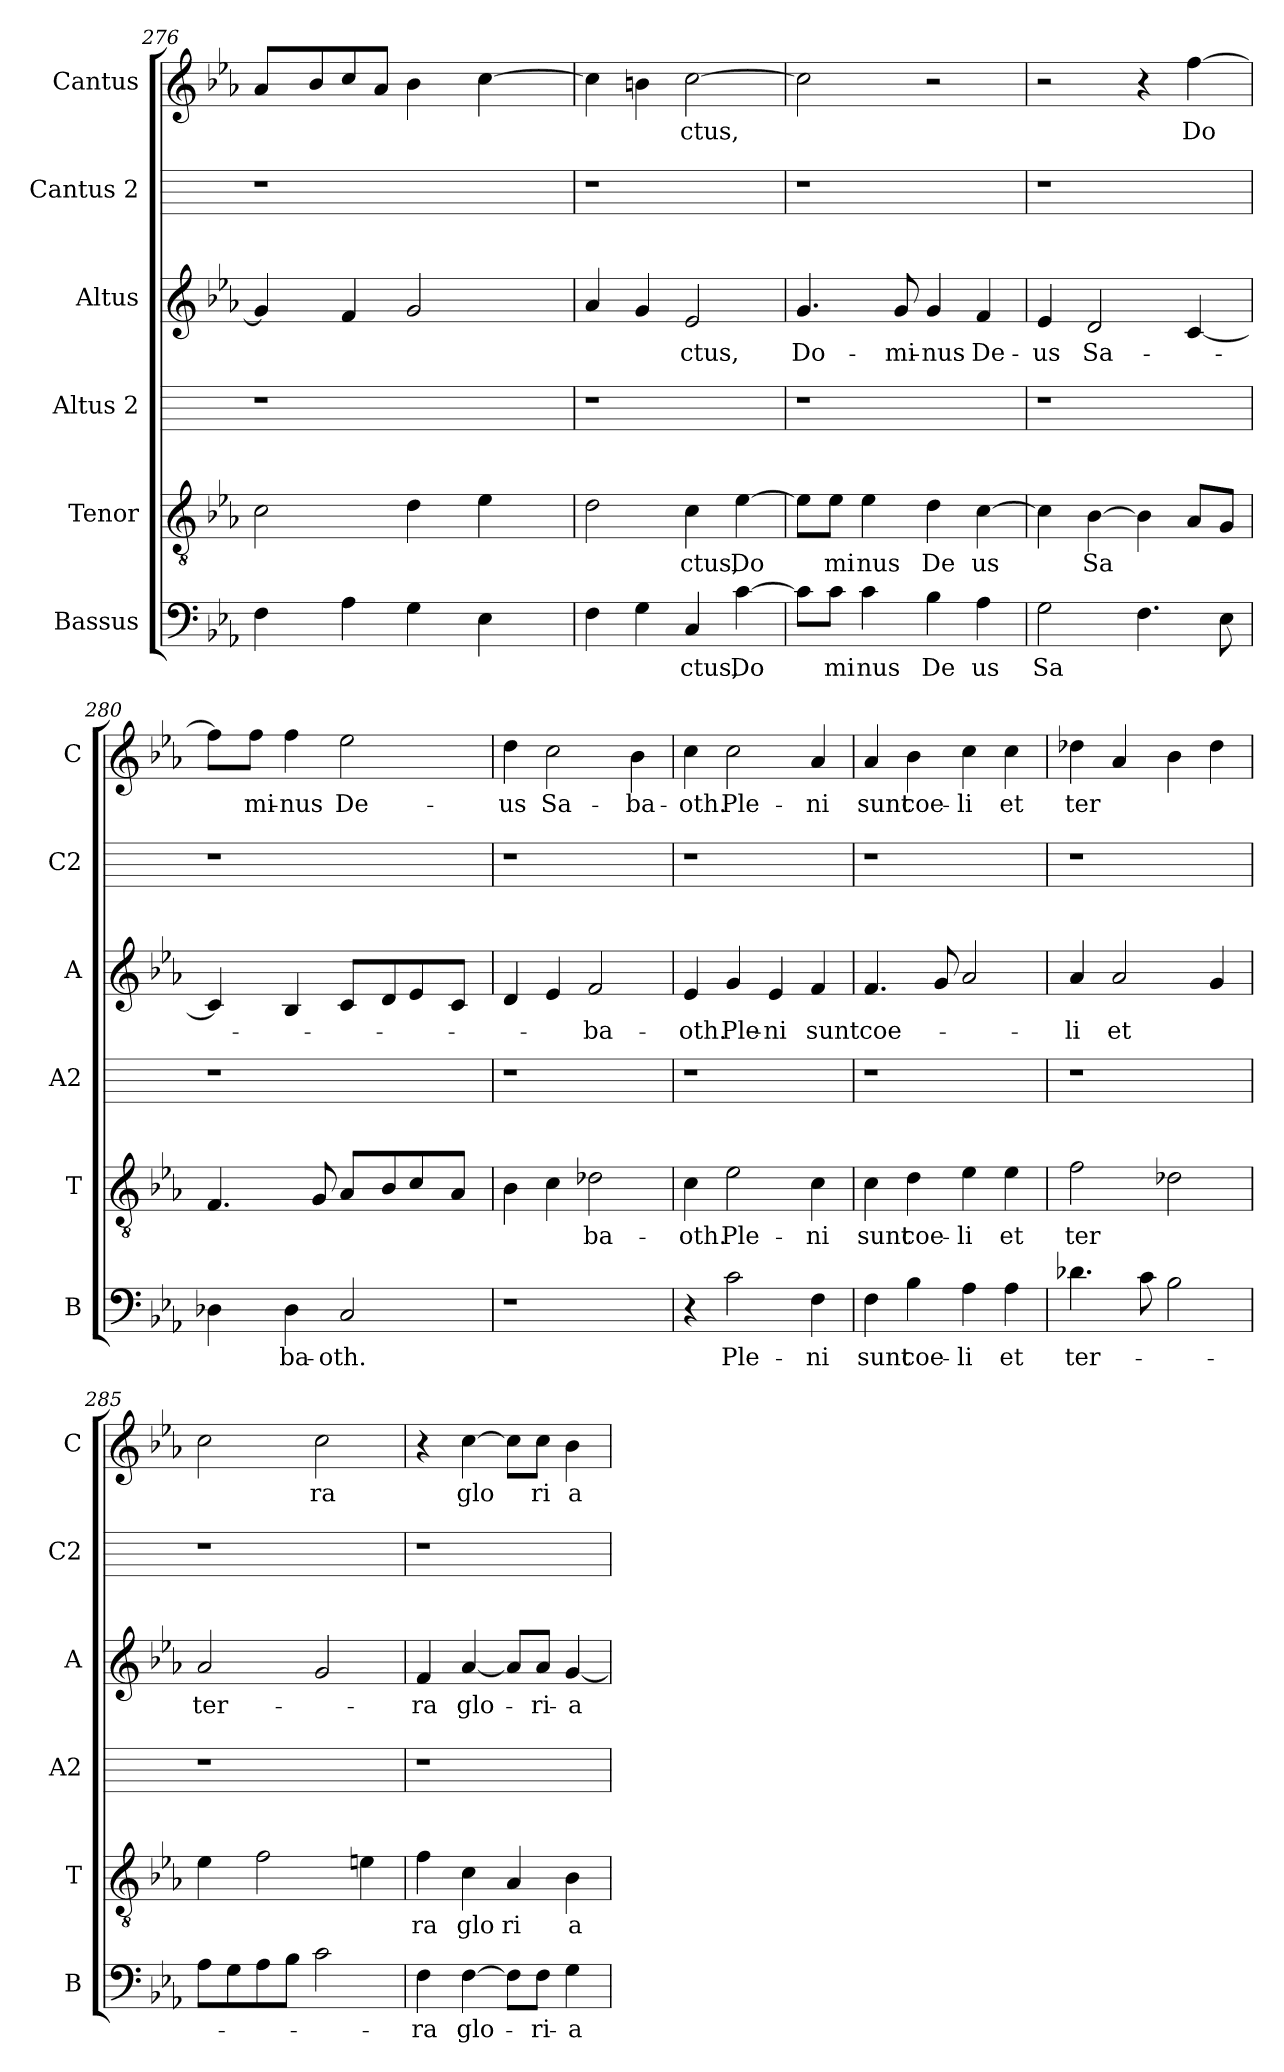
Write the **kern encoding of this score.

**kern	**text	**kern	**text	**kern	**kern	**text	**kern	**kern	**text
*part6	*part6	*part5	*part5	*part4	*part3	*part3	*part2	*part1	*part1
*staff6	*staff6	*staff5	*staff5	*staff4	*staff3	*staff3	*staff2	*staff1	*staff1
*I"Bassus	*	*I"Tenor	*	*I"Altus 2	*I"Altus	*	*I"Cantus 2	*I"Cantus	*
*I'B	*	*I'T	*	*I'A2	*I'A	*	*I'C2	*I'C	*
!!LO:LB:g=z
*clefF4	*	*clefGv2	*	*	*clefG2	*	*	*clefG2	*
*k[b-e-a-]	*	*k[b-e-a-]	*	*	*k[b-e-a-]	*	*	*k[b-e-a-]	*
*E-:	*	*E-:	*	*	*E-:	*	*	*E-:	*
=276	=276	=276	=276	=276	=276	=276	=276	=276	=276
*^	*	*^	*	*	*^	*	*	*^	*
4F\	32.ryy	.	2c\	32.ryy	.	1r	4g/]	32.ryy	.	1r	8a-/L	16ryy	.
.	2ryy	.	.	2ryy	.	.	.	2ryy	.	.	.	.	.
.	.	.	.	.	.	.	.	.	.	.	.	64ryy	.
.	.	.	.	.	.	.	.	.	.	.	.	2ryy	.
.	.	.	.	.	.	.	.	.	.	.	8b-/	.	.
4A-\	.	.	.	.	.	.	4f/	.	.	.	8cc/	.	.
.	.	.	.	.	.	.	.	.	.	.	8a-/J	.	.
4G\	.	.	4d\	.	.	.	2g/	.	.	.	4b-\	.	.
.	4ryy	.	.	4ryy	.	.	.	4ryy	.	.	.	.	.
.	.	.	.	.	.	.	.	.	.	.	.	4ryy	.
4E-\	.	.	4e-\	.	.	.	.	.	.	.	[>4cc\	.	.
.	8ryy	.	.	8ryy	.	.	.	8ryy	.	.	.	.	.
.	.	.	.	.	.	.	.	.	.	.	.	8ryy	.
.	16ryy	.	.	16ryy	.	.	.	16ryy	.	.	.	.	.
.	.	.	.	.	.	.	.	.	.	.	.	32.ryy	.
.	64ryy	.	.	64ryy	.	.	.	64ryy	.	.	.	.	.
*v	*v	*	*	*	*	*	*v	*v	*	*	*v	*v	*
*	*	*v	*v	*	*	*	*	*	*	*
=277	=277	=277	=277	=277	=277	=277	=277	=277	=277
4F\	.	2d\	.	1r	4a-/	.	1r	4cc\]	.
4G\	.	.	.	.	4g/	.	.	4bn\	.
!	!LO:LY:b:cj	!	!LO:LY:b:cj	!	!	!LO:LY:b:cj	!	!	!LO:LY:b
4C/	-ctus,	4c\	-ctus,	.	2e-/	ctus,	.	[>2cc\	-ctus,
!	!LO:LY:b	!	!LO:LY:b	!	!	!	!	!	!
[>4c\	Do	[>4e-\	Do	.	.	.	.	.	.
=278	=278	=278	=278	=278	=278	=278	=278	=278	=278
!	!	!	!	!	!	!LO:LY:b:cj	!	!	!
8c\L]	.	8e-\L]	.	1r	4.g/	Do-	1r	2cc\]	.
!	!LO:LY:b:cj	!	!LO:LY:b:cj	!	!	!	!	!	!
8c\J	mi	8e-\J	mi	.	.	.	.	.	.
!	!LO:LY:b:cj	!	!LO:LY:b:cj	!	!	!	!	!	!
4c\	nus	4e-\	nus	.	.	.	.	.	.
!	!	!	!	!	!	!LO:LY:b:cj	!	!	!
.	.	.	.	.	8g/	-mi-	.	.	.
!	!LO:LY:b:cj	!	!LO:LY:b:cj	!	!	!LO:LY:b:cj	!	!	!
4B-\	De	4d\	De	.	4g/	-nus	.	2r	.
!	!LO:LY:b:cj	!	!LO:LY:b:cj	!	!	!LO:LY:b:cj	!	!	!
4A-\	us	[>4c\	us	.	4f/	De-	.	.	.
=279	=279	=279	=279	=279	=279	=279	=279	=279	=279
!	!LO:LY:b:cj	!	!	!	!	!LO:LY:b:cj	!	!	!
2G\	Sa	4c\]	.	1r	4e-/	-us	1r	2r	.
!	!	!	!LO:LY:b:cj	!	!	!LO:LY:b:cj	!	!	!
.	.	[>4B-\	Sa	.	2d/	Sa-	.	.	.
4.F\	.	4B-\]	.	.	.	.	.	4r	.
!	!	!	!	!	!	!	!	!	!LO:LY:b
.	.	8A-/L	.	.	[>4c/	.	.	[>4ff\	Do
8E-\	.	8G/J	.	.	.	.	.	.	.
!!LO:PB:g=z
=280	=280	=280	=280	=280	=280	=280	=280	=280	=280
*^	*	*^	*	*	*^	*	*	*	*
4D-X\	32.ryy	.	4.F/	16..ryy	.	1r	4c/]	16..ryy	.	1r	8ff\L]	.
.	2ryy	.	.	.	.	.	.	.	.	.	.	.
.	.	.	.	2ryy	.	.	.	2ryy	.	.	.	.
!	!	!	!	!	!	!	!	!	!	!	!	!LO:LY:b:cj
.	.	.	.	.	.	.	.	.	.	.	8ff\J	mi-
!	!	!LO:LY:b:cj	!	!	!	!	!	!	!	!	!	!LO:LY:b:cj
4D-\	.	ba-	.	.	.	.	4B-/	.	.	.	4ff\	-nus
.	.	.	8G/	.	.	.	.	.	.	.	.	.
!	!	!LO:LY:b:cj	!	!	!	!	!	!	!	!	!	!LO:LY:b:cj
2C/	.	-oth.	8A-/L	.	.	.	8c/L	.	.	.	2ee-\	De-
.	4ryy	.	.	.	.	.	.	.	.	.	.	.
.	.	.	.	4ryy	.	.	.	4ryy	.	.	.	.
.	.	.	8B-/	.	.	.	8d/	.	.	.	.	.
.	.	.	8c/	.	.	.	8e-/	.	.	.	.	.
.	8ryy	.	.	.	.	.	.	.	.	.	.	.
.	.	.	.	8ryy	.	.	.	8ryy	.	.	.	.
.	.	.	8A-/J	.	.	.	8c/J	.	.	.	.	.
.	16ryy	.	.	.	.	.	.	.	.	.	.	.
.	64ryy	.	.	64ryy	.	.	.	64ryy	.	.	.	.
=281	=281	=281	=281	=281	=281	=281	=281	=281	=281	=281	=281	=281
!	!	!	!	!	!	!	!	!	!	!	!	!LO:LY:b:cj
*v	*v	*	*	*	*	*	*v	*v	*	*	*	*
*	*	*v	*v	*	*	*	*	*	*	*
1r	.	4B-\	.	1r	4d/	.	1r	4dd\	-us
!	!	!	!	!	!	!	!	!	!LO:LY:b:cj
.	.	4c\	.	.	4e-/	.	.	2cc\	Sa-
!	!	!	!LO:LY:b:cj	!	!	!LO:LY:b:cj	!	!	!
.	.	2d-X\	ba-	.	2f/	-ba-	.	.	.
!	!	!	!	!	!	!	!	!	!LO:LY:b:cj
.	.	.	.	.	.	.	.	4b-\	-ba-
=282	=282	=282	=282	=282	=282	=282	=282	=282	=282
!	!	!	!LO:LY:b:cj	!	!	!LO:LY:b:cj	!	!	!LO:LY:b:cj
4r	.	4c\	-oth.	1r	4e-/	-oth.	1r	4cc\	-oth.
!	!LO:LY:b:cj	!	!LO:LY:b:cj	!	!	!LO:LY:b:cj	!	!	!LO:LY:b:cj
2c\	Ple-	2e-\	Ple-	.	4g/	Ple-	.	2cc\	Ple-
!	!	!	!	!	!	!LO:LY:b:cj	!	!	!
.	.	.	.	.	4e-/	-ni	.	.	.
!	!LO:LY:b:cj	!	!LO:LY:b:cj	!	!	!LO:LY:b:cj	!	!	!LO:LY:b:cj
4F\	-ni	4c\	-ni	.	4f/	sunt	.	4a-/	-ni
=283	=283	=283	=283	=283	=283	=283	=283	=283	=283
!	!LO:LY:b:cj	!	!LO:LY:b:cj	!	!	!LO:LY:b	!	!	!LO:LY:b:cj
4F\	sunt	4c\	sunt	1r	4.f/	coe-	1r	4a-/	sunt
!	!LO:LY:b:cj	!	!LO:LY:b:cj	!	!	!	!	!	!LO:LY:b:cj
4B-\	coe-	4d\	coe-	.	.	.	.	4b-\	coe-
.	.	.	.	.	8g/	.	.	.	.
!	!LO:LY:b:cj	!	!LO:LY:b:cj	!	!	!	!	!	!LO:LY:b:cj
4A-\	-li	4e-\	-li	.	2a-/	.	.	4cc\	-li
!	!LO:LY:b:cj	!	!LO:LY:b:cj	!	!	!	!	!	!LO:LY:b:cj
4A-\	et	4e-\	et	.	.	.	.	4cc\	et
!!LO:LB:g=z
=284	=284	=284	=284	=284	=284	=284	=284	=284	=284
!	!LO:LY:b	!	!LO:LY:b	!	!	!LO:LY:b:cj	!	!	!LO:LY:b
4.d-X\	ter-	2f\	ter	1r	4a-/	-li	1r	4dd-X\	ter
!	!	!	!	!	!	!LO:LY:b:cj	!	!	!
.	.	.	.	.	2a-/	et	.	4a-/	.
8c\	.	.	.	.	.	.	.	.	.
2B-\	.	2d-X\	.	.	.	.	.	4b-\	.
.	.	.	.	.	4g/	.	.	4dd-\	.
=285	=285	=285	=285	=285	=285	=285	=285	=285	=285
!	!	!	!	!	!	!LO:LY:b	!	!	!
8A-\L	.	4e-\	.	1r	2a-/	ter-	1r	2cc\	.
8G\	.	.	.	.	.	.	.	.	.
8A-\	.	2f\	.	.	.	.	.	.	.
8B-\J	.	.	.	.	.	.	.	.	.
!	!	!	!	!	!	!	!	!	!LO:LY:b:cj
2c\	.	.	.	.	2g/	.	.	2cc\	ra
.	.	4en\	.	.	.	.	.	.	.
=286	=286	=286	=286	=286	=286	=286	=286	=286	=286
!	!LO:LY:b:cj	!	!LO:LY:b:cj	!	!	!LO:LY:b:cj	!	!	!
4F\	-ra	4f\	ra	1r	4f/	-ra	1r	4r	.
!	!LO:LY:b	!	!LO:LY:b:cj	!	!	!LO:LY:b	!	!	!LO:LY:b
[>4F\	glo-	4c\	glo	.	[<4a-/	glo-	.	[>4cc\	glo
!	!	!	!LO:LY:b:cj	!	!	!	!	!	!
8F\L]	.	4A-/	ri	.	8a-/L]	.	.	8cc\L]	.
!	!LO:LY:b:cj	!	!	!	!	!LO:LY:b:cj	!	!	!LO:LY:b:cj
8F\J	-ri-	.	.	.	8a-/J	-ri-	.	8cc\J	ri
!	!LO:LY:b:cj	!	!LO:LY:b:cj	!	!	!LO:LY:b:cj	!	!	!LO:LY:b:cj
4G\	-a	4B-\	a	.	[<4g/	-a	.	4b-\	a
=	=	=	=	=	=	=	=	=	=
*-	*-	*-	*-	*-	*-	*-	*-	*-	*-
